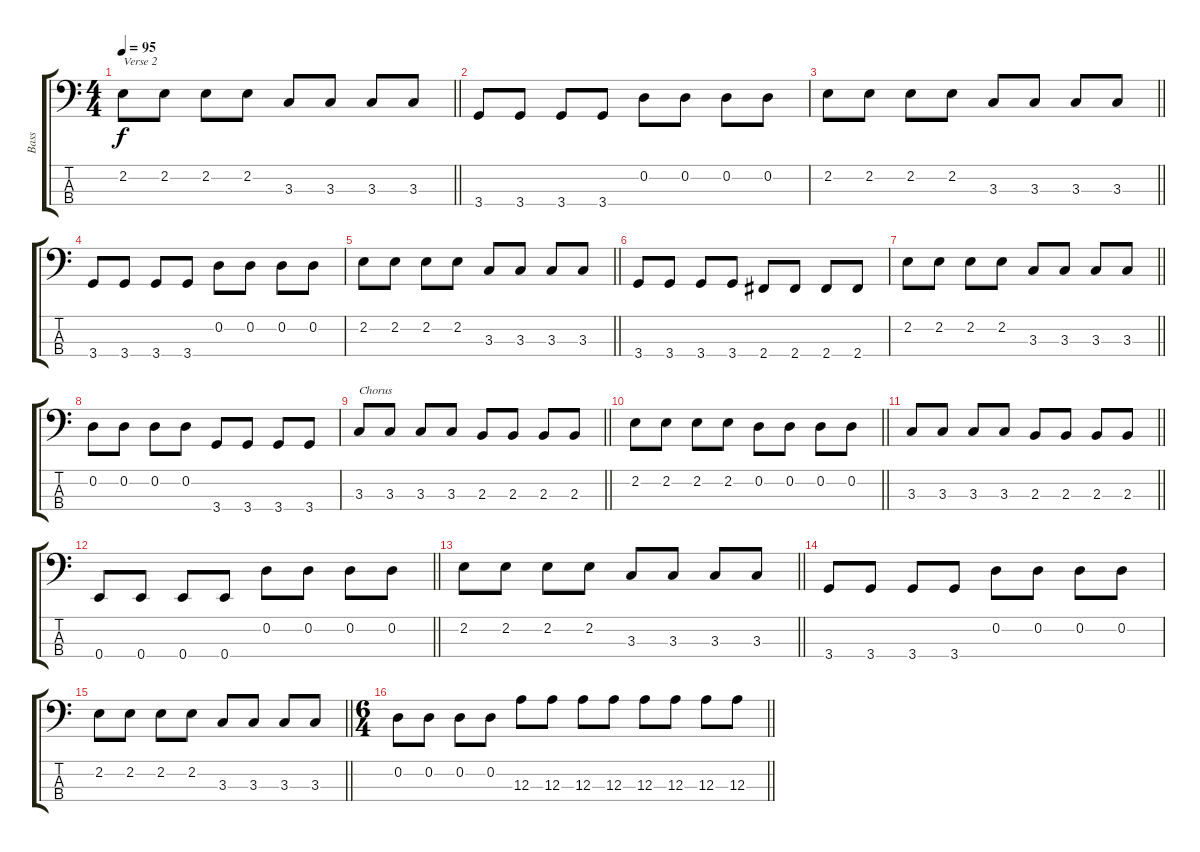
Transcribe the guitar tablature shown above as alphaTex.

\track ("Bass" "Bass") {instrument electricbassfinger}
\staff {score tabs}
\tuning (G2 D2 A1 E1) {hide}
\ts (4 4)
\tempo 95
\clef f4
\barLineRight lightlight
\ks c
2.2.8{txt "Verse 2" dy f} 2.2.8 2.2.8 2.2.8 3.3.8 3.3.8 3.3.8 3.3.8 |
3.4.8 3.4.8 3.4.8 3.4.8 0.2.8 0.2.8 0.2.8 0.2.8 |
\barLineRight lightlight
2.2.8 2.2.8 2.2.8 2.2.8 3.3.8 3.3.8 3.3.8 3.3.8 |
3.4.8 3.4.8 3.4.8 3.4.8 0.2.8 0.2.8 0.2.8 0.2.8 |
\barLineRight lightlight
2.2.8 2.2.8 2.2.8 2.2.8 3.3.8 3.3.8 3.3.8 3.3.8 |
3.4.8 3.4.8 3.4.8 3.4.8 2.4.8 2.4.8 2.4.8 2.4.8 |
\barLineRight lightlight
2.2.8 2.2.8 2.2.8 2.2.8 3.3.8 3.3.8 3.3.8 3.3.8 |
0.2.8 0.2.8 0.2.8 0.2.8 3.4.8 3.4.8 3.4.8 3.4.8 |
\barLineRight lightlight
3.3.8{txt "Chorus"} 3.3.8 3.3.8 3.3.8 2.3.8 2.3.8 2.3.8 2.3.8 |
\barLineRight lightlight
2.2.8 2.2.8 2.2.8 2.2.8 0.2.8 0.2.8 0.2.8 0.2.8 |
\barLineRight lightlight
3.3.8 3.3.8 3.3.8 3.3.8 2.3.8 2.3.8 2.3.8 2.3.8 |
\barLineRight lightlight
0.4.8 0.4.8 0.4.8 0.4.8 0.2.8 0.2.8 0.2.8 0.2.8 |
\barLineRight lightlight
2.2.8 2.2.8 2.2.8 2.2.8 3.3.8 3.3.8 3.3.8 3.3.8 |
3.4.8 3.4.8 3.4.8 3.4.8 0.2.8 0.2.8 0.2.8 0.2.8 |
\barLineRight lightlight
2.2.8 2.2.8 2.2.8 2.2.8 3.3.8 3.3.8 3.3.8 3.3.8 |
\ts (6 4)
\barLineRight lightlight
0.2.8 0.2.8 0.2.8 0.2.8 12.3.8 12.3.8 12.3.8 12.3.8 12.3.8 12.3.8 12.3.8 12.3.8
